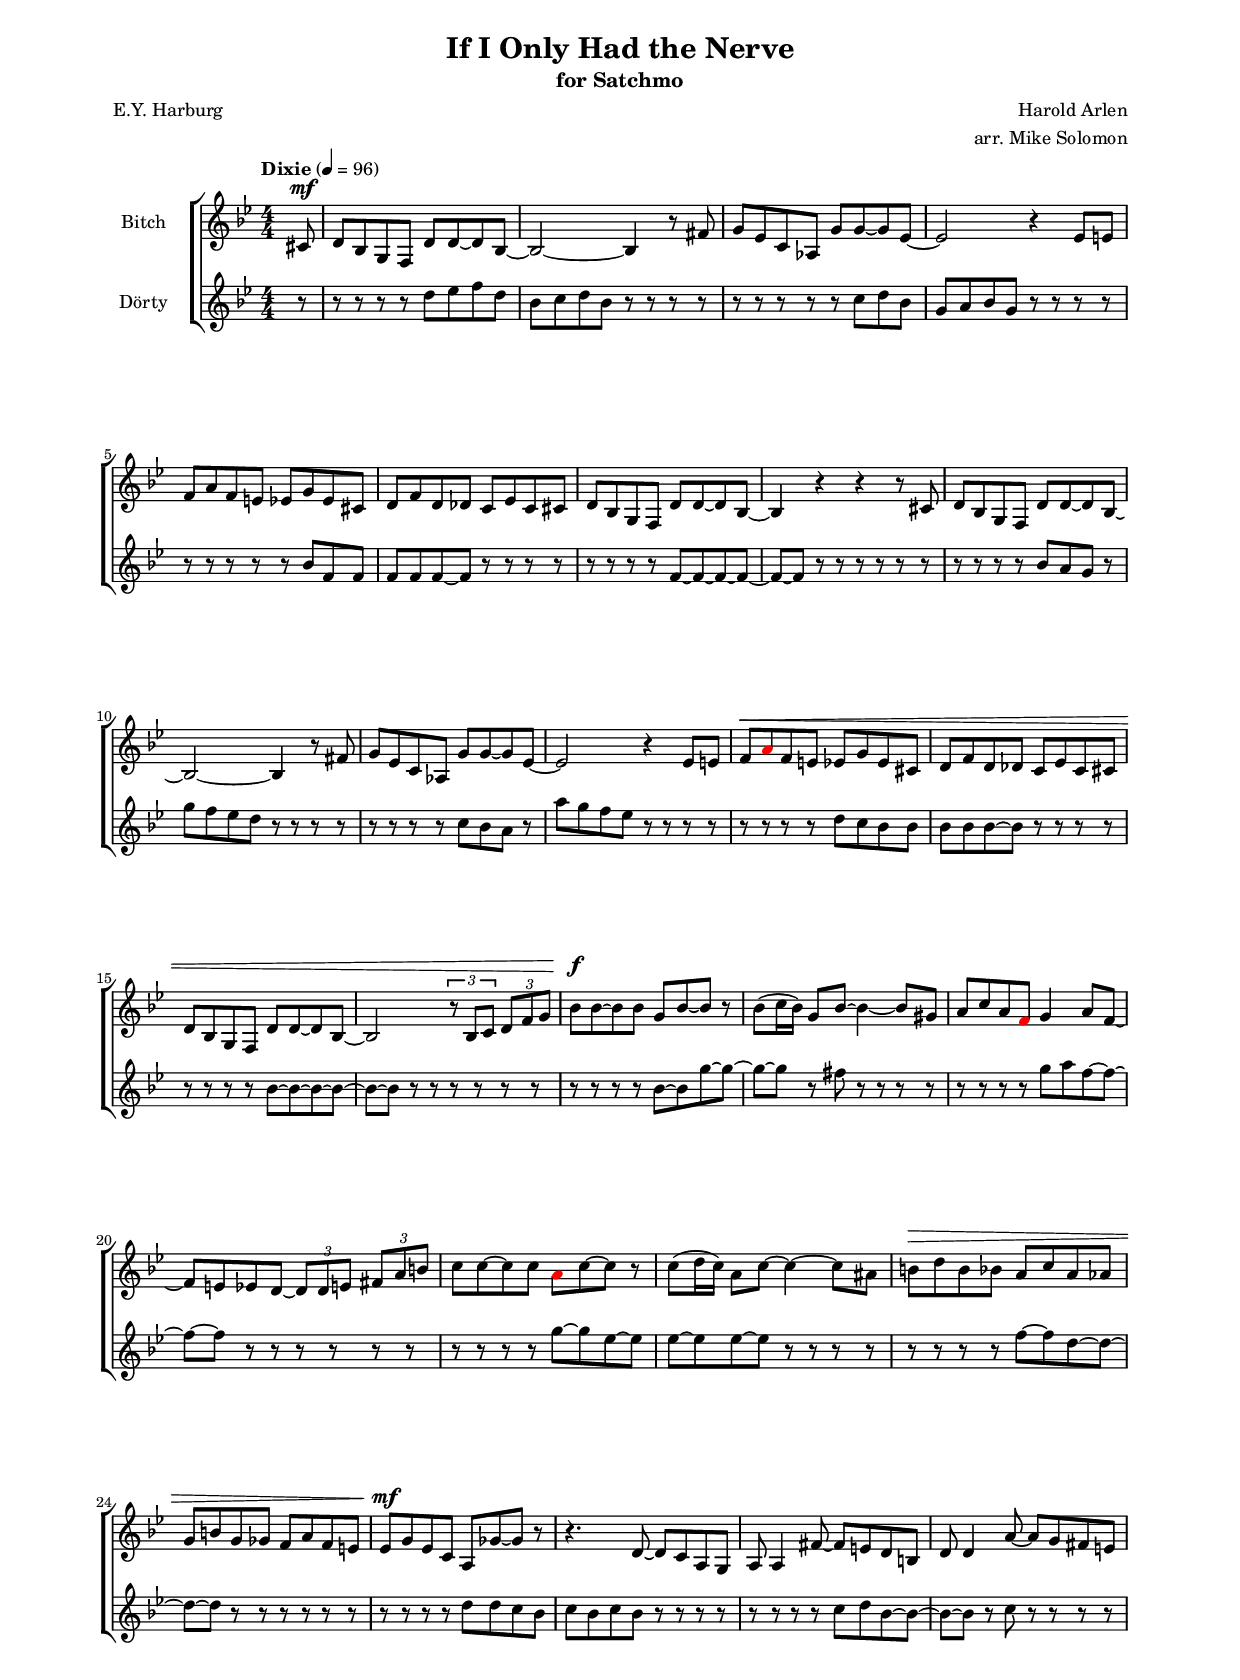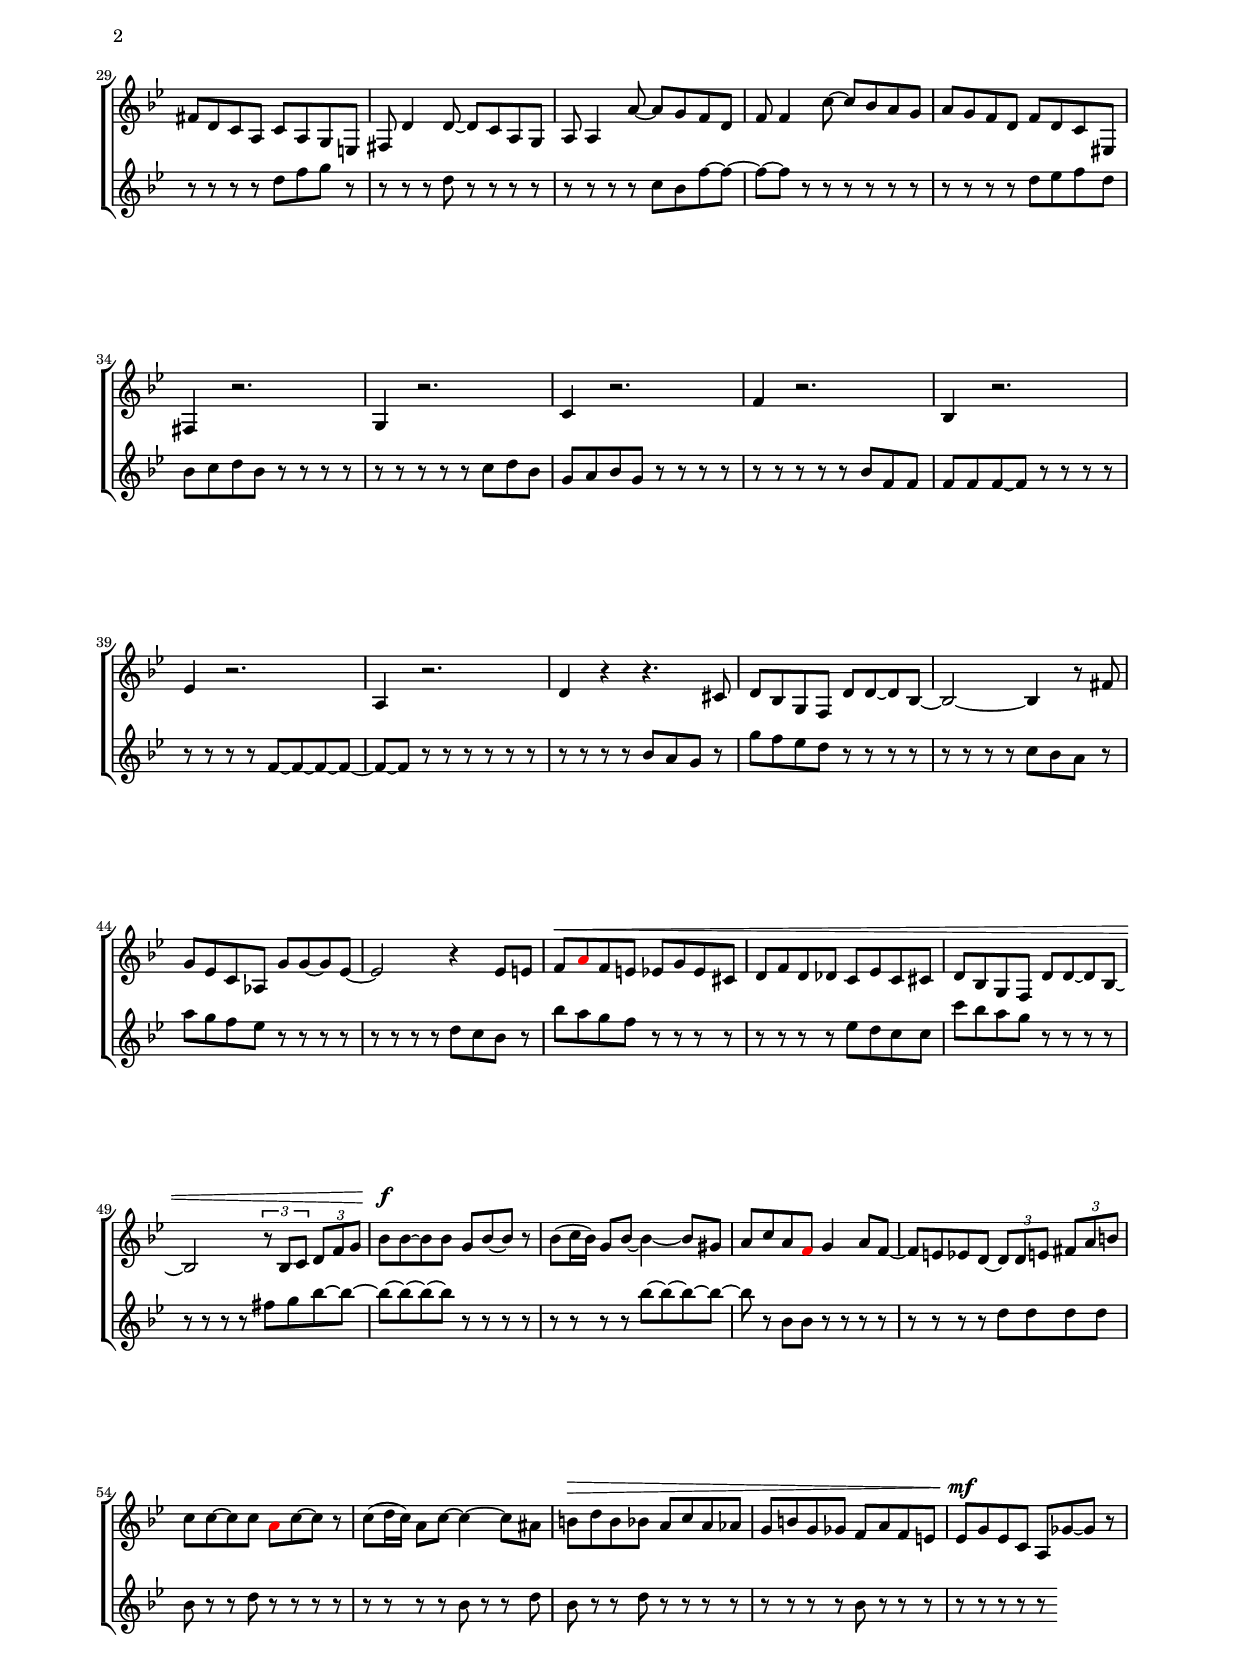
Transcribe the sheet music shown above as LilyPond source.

\version "2.19.0"
\include "defs-devel.ly"

marD = \markup \null
elsD = \markup \null
mikD = \markup \null
rynZ = \markup \null
desD = \markup \null

#(set-global-staff-size 15.87)
autoBeamInstruction = \autoBeamOn

solo = \markup \italic "solo"
psolo = \markup \italic "(solo)"
skat = \markup \italic "sit skat"
shoot = \markup \italic "SYT"

\header {
  title = "If I Only Had the Nerve"
  subtitle = "for Satchmo"
  %title = "Somewhere Over the Rainbow"
  composer = "Harold Arlen"
  poet = "E.Y. Harburg"
  arranger = "arr. Mike Solomon"
  %arranger = "arr. (anon)"
}
\paper {
  #(define fonts
    (set-global-fonts
    #:music "lilyjazz"
    #:brace "lilyjazz"
    #:roman "LilyJAZZText"
    #:sans "LilyJAZZChord"
    #:factor (/ staff-height pt 20)
  ))
  ragged-right = ##f
  left-margin = 0.75\in
  right-margin = 0.75\in
  %top-margin = 0.5\in
  bottom-margin = 0.6\in
  ragged-last-bottom = ##f
  %max-systems-per-page = #2
  %oddHeaderMarkup = "FIRST FULL DRAFT 20.10.14 4:44"
  %evenHeaderMarkup = "FIRST FULL DRAFT 20.10.14 4:44"
}


#(ly:set-option 'point-and-click #f)

#(set-global-staff-size 15.87)

railroad =  {
  \once \override BreathingSign.text = \markup \musicglyph #"scripts.caesura.straight"
  \breathe
}
myred = \once \override NoteHead #'color = #red

php = \once \override Hairpin.stencil = #(parenthesize-callback ly:hairpin::print)

\paper {
  footnote-separator-markup = \markup { \column { " "\override #`(span-factor . 1/5) { \draw-hline } }}
  footnote-padding = 1\mm
  top-system-spacing = #'((basic-distance . 1) (minimum-distance . 0) (padding . 1) (stretchability . 40))
  bottom-system-spacing = #'((basic-distance . 1) (minimum-distance . 0) (padding . 1) (stretchability . 50))
  ragged-right = ##f
}

prefatoryMatter = {
  \key bes \major
  \autoBeamInstruction
  \time 4/4
}

scorePrefatoryMatter = {
  \prefatoryMatter
  \partial 8
}

midiPrefatoryMatter = {
  \prefatoryMatter
  \partial 8
}

theme = \relative c {
  cis8-\tag #'first \mf |
  d8 bes8 g8 f8 d'8 d8 ~ d8 bes8 ~ |
  bes2 ~ bes4 r8 fis'8 |
  g8 ees8 c8 aes8 g'8 g8 ~ g8 ees8 ~ |
  ees2 r4 ees8 e8 |
  f8-\tag #'second \< \tag #'second { \rred } a8 f8 e8 ees8 g8 ees8 cis8 |
  d8 f8 d8 des8 c8 ees8 c8 cis8 |
  d8 bes8 g8 f8 d'8 d8 ~ d8 bes8 ~ |
  \tag #'first { bes4 }
  \tag #'second { bes2 }
}

marks = {
  \tempo "Dixie" 4=96
  \time 4/4
  \partial 8 s8
  \repeat unfold 25 { s1 }
}

soprano = \transpose c c {
  \transpose c c' \removeWithTag #'second \theme
  r4 r4 r8
  \transpose c c' \removeWithTag #'first \theme
  \relative c' {
    \times 2/3 { r8 bes c } \times 2/3 { d f g } |
    bes8\f bes8 ~ bes8 bes8 g8 bes8 ~ bes8 r8 |
    bes8 ( c16 bes ) g8 bes8 ~ bes4 ~ bes8 gis8 |
    a8 c8 a8 \rred f8 g4 a8 f8 ~ |
    f8 e8 ees8 d8 ~ \times 2/3 { d d e } \times 2/3 { fis a b } |
    c8 c8 ~ c8 c8 \rred a8 c8 ~ c8 r8 |
    c8 ( d16 c ) a8 c8 ~ c4 ~ c8 ais8 |
    b8\> d8 b8 bes8 a8 c8 a8 aes8 |
    g8 b8 g8 ges8 f8 a8 f8 e8 |
    ees8\mf g8 ees8 c8 a8 ges'8 ~ ges8 r8 |
    r4. d8 ~ d c a g |
    a a4 fis'8 ~ fis e d b |
    d d4 a'8 ~ a g fis e |
    fis d c a c a g e |
    fis d'4 d8 ~ d c a g |
    a a4 a'8 ~ a g f d |
    f f4 c'8 ~ c bes a g |
    a g f d f d c eis, |
    fis4 r2. |
    g4 r2. |
    c4 r2. |
    f4 r2. |
    bes,4 r2. |
    ees4 r2. |
    a,4 r2. |
    d4 r4 r4. 
  }
  \transpose c c' \removeWithTag #'first \theme
  \relative c' {
      \times 2/3 { r8 bes c } \times 2/3 { d f g } |
      bes8\f bes8 ~ bes8 bes8 g8 bes8 ~ bes8 r8 |
      bes8 ( c16 bes ) g8 bes8 ~ bes4 ~ bes8 gis8 |
      a8 c8 a8 \rred f8 g4 a8 f8 ~ |
      f8 e8 ees8 d8 ~ \times 2/3 { d d e } \times 2/3 { fis a b } |
      c8 c8 ~ c8 c8 \rred a8 c8 ~ c8 r8 |
      c8 ( d16 c ) a8 c8 ~ c4 ~ c8 ais8 |
      b8\> d8 b8 bes8 a8 c8 a8 aes8 |
      g8 b8 g8 ges8 f8 a8 f8 e8 |
      ees8\mf g8 ees8 c8 a8 ges'8 ~ ges8 r8 |
  }
}

sopranoWords = \lyricmode {
}

test = {
  \transpose g g { r8 r8 r8 r8 r8 d''8 ees''8 f''8 d''8 bes'8 c''8 d''8 bes'8 r8 r8 r8 r8 r8 r8 r8 r8 r8 c''8 d''8 bes'8 g'8 a'8 bes'8 g'8 r8 r8 r8 r8 r8 r8 r8 r8 r8 bes'8 f'8 f'8 f'8 f'8 f'8 ~ f'8 r8 r8 r8 r8 r8 r8 r8 r8 f'8 ~ f'8 ~ f'8 ~ f'8 ~ f'8 ~ f'8 r8 r8 r8 r8 r8 r8 r8 r8 r8 r8 bes'8 a'8 g'8 r8 g''8 f''8 ees''8 d''8 r8 r8 r8 r8 r8 r8 r8 r8 c''8 bes'8 a'8 r8 a''8 g''8 f''8 ees''8 r8 r8 r8 r8 r8 r8 r8 r8 d''8 c''8 bes'8 bes'8 bes'8 bes'8 bes'8 ~ bes'8 r8 r8 r8 r8 r8 r8 r8 r8 bes'8 ~ bes'8 ~ bes'8 ~ bes'8 ~ bes'8 ~ bes'8 r8 r8 r8 r8 r8 r8 r8 r8 r8 r8 bes'8 ~ bes'8 g''8 ~ g''8 ~ g''8 ~ g''8 r8 fis''8 r8 r8 r8 r8 r8 r8 r8 r8 g''8 a''8 f''8 ~ f''8 ~ f''8 ~ f''8 r8 r8 r8 r8 r8 r8 r8 r8 r8 r8 g''8 ~ g''8 ees''8 ~ ees''8 ees''8 ~ ees''8 ees''8 ~ ees''8 r8 r8 r8 r8 r8 r8 r8 r8 f''8 ~ f''8 d''8 ~ d''8 ~ d''8 ~ d''8 r8 r8 r8 r8 r8 r8 r8 r8 r8 r8 d''8 d''8 c''8 bes'8 c''8 bes'8 c''8 bes'8 r8 r8 r8 r8 r8 r8 r8 r8 c''8 d''8 bes'8 ~ bes'8 ~ bes'8 ~ bes'8 r8 c''8 r8 r8 r8 r8 r8 r8 r8 r8 d''8 f''8 g''8 r8 r8 r8 r8 d''8 r8 r8 r8 r8 r8 r8 r8 r8 c''8 bes'8 f''8 ~ f''8 ~ f''8 ~ f''8 r8 r8 r8 r8 r8 r8 r8 r8 r8 r8 d''8 ees''8 f''8 d''8 bes'8 c''8 d''8 bes'8 r8 r8 r8 r8 r8 r8 r8 r8 r8 c''8 d''8 bes'8 g'8 a'8 bes'8 g'8 r8 r8 r8 r8 r8 r8 r8 r8 r8 bes'8 f'8 f'8 f'8 f'8 f'8 ~ f'8 r8 r8 r8 r8 r8 r8 r8 r8 f'8 ~ f'8 ~ f'8 ~ f'8 ~ f'8 ~ f'8 r8 r8 r8 r8 r8 r8 r8 r8 r8 r8 bes'8 a'8 g'8 r8 g''8 f''8 ees''8 d''8 r8 r8 r8 r8 r8 r8 r8 r8 c''8 bes'8 a'8 r8 a''8 g''8 f''8 ees''8 r8 r8 r8 r8 r8 r8 r8 r8 d''8 c''8 bes'8 r8 bes''8 a''8 g''8 f''8 r8 r8 r8 r8 r8 r8 r8 r8 ees''8 d''8 c''8 c''8 c'''8 bes''8 a''8 g''8 r8 r8 r8 r8 r8 r8 r8 r8 fis''8 g''8 bes''8 ~ bes''8 ~ bes''8 ~ bes''8 ~ bes''8 ~ bes''8 r8 r8 r8 r8 r8 r8 r8 r8 bes''8 ~ bes''8 ~ bes''8 ~ bes''8 ~ bes''8 r8 bes'8 bes'8 r8 r8 r8 r8 r8 r8 r8 r8 d''8 d''8 d''8 d''8 bes'8 r8 r8 d''8 r8 r8 r8 r8 r8 r8 r8 r8 bes'8 r8 r8 d''8 bes'8 r8 r8 d''8 r8 r8 r8 r8 r8 r8 r8 r8 bes'8 r8 r8 r8 r8 r8 r8 r8 r8 }
}


\score {
  \new ChoirStaff <<
    \new Staff \with { instrumentName = \bitchName %shortInstrumentName = #"M."
} <<
      \new Voice = "soprano" { << { \numericTimeSignature
	\scorePrefatoryMatter
        \soprano
      } {
	\scorePrefatoryMatter
        \marks
      } >> }
      \new Lyrics \lyricsto "soprano" {
        \sopranoWords
      }
    >>
    \new Staff \with { instrumentName = \dortyName %shortInstrumentName = #"E."
} <<
      \new Voice = "mezzo" { \numericTimeSignature
	\scorePrefatoryMatter
        \test
      }
    >>
  >>
  \midi{}
  \layout {
    \context {
      \Voice
      \override TextScript #'layer = #6
      \override NoteHead #'layer = #7
      \override Glissando #'breakable = ##t
      \override TupletNumber #'breakable = ##t
      \override TupletBracket #'breakable = ##t
      \override DynamicLineSpanner.direction = #UP
      \remove "Forbid_line_break_engraver"
    }
    \context {
      \Staff
      %\consists "Metronome_mark_engraver"
      \override TimeSignature #'style = #'numbered
      \override StaffSymbol #'layer = #4
      \override TimeSignature #'layer = #3
      \override TimeSignature #'whiteout = ##t
    }
    \context {
      \Lyrics
      %\override LyricText #'whiteout = ##t
      \override LyricText #'layer = #6
    }
    \context {
      \Score
      %\remove "Metronome_mark_engraver"
      \override NonMusicalPaperColumn #'allow-loose-spacing = ##f
    }
  }
}
